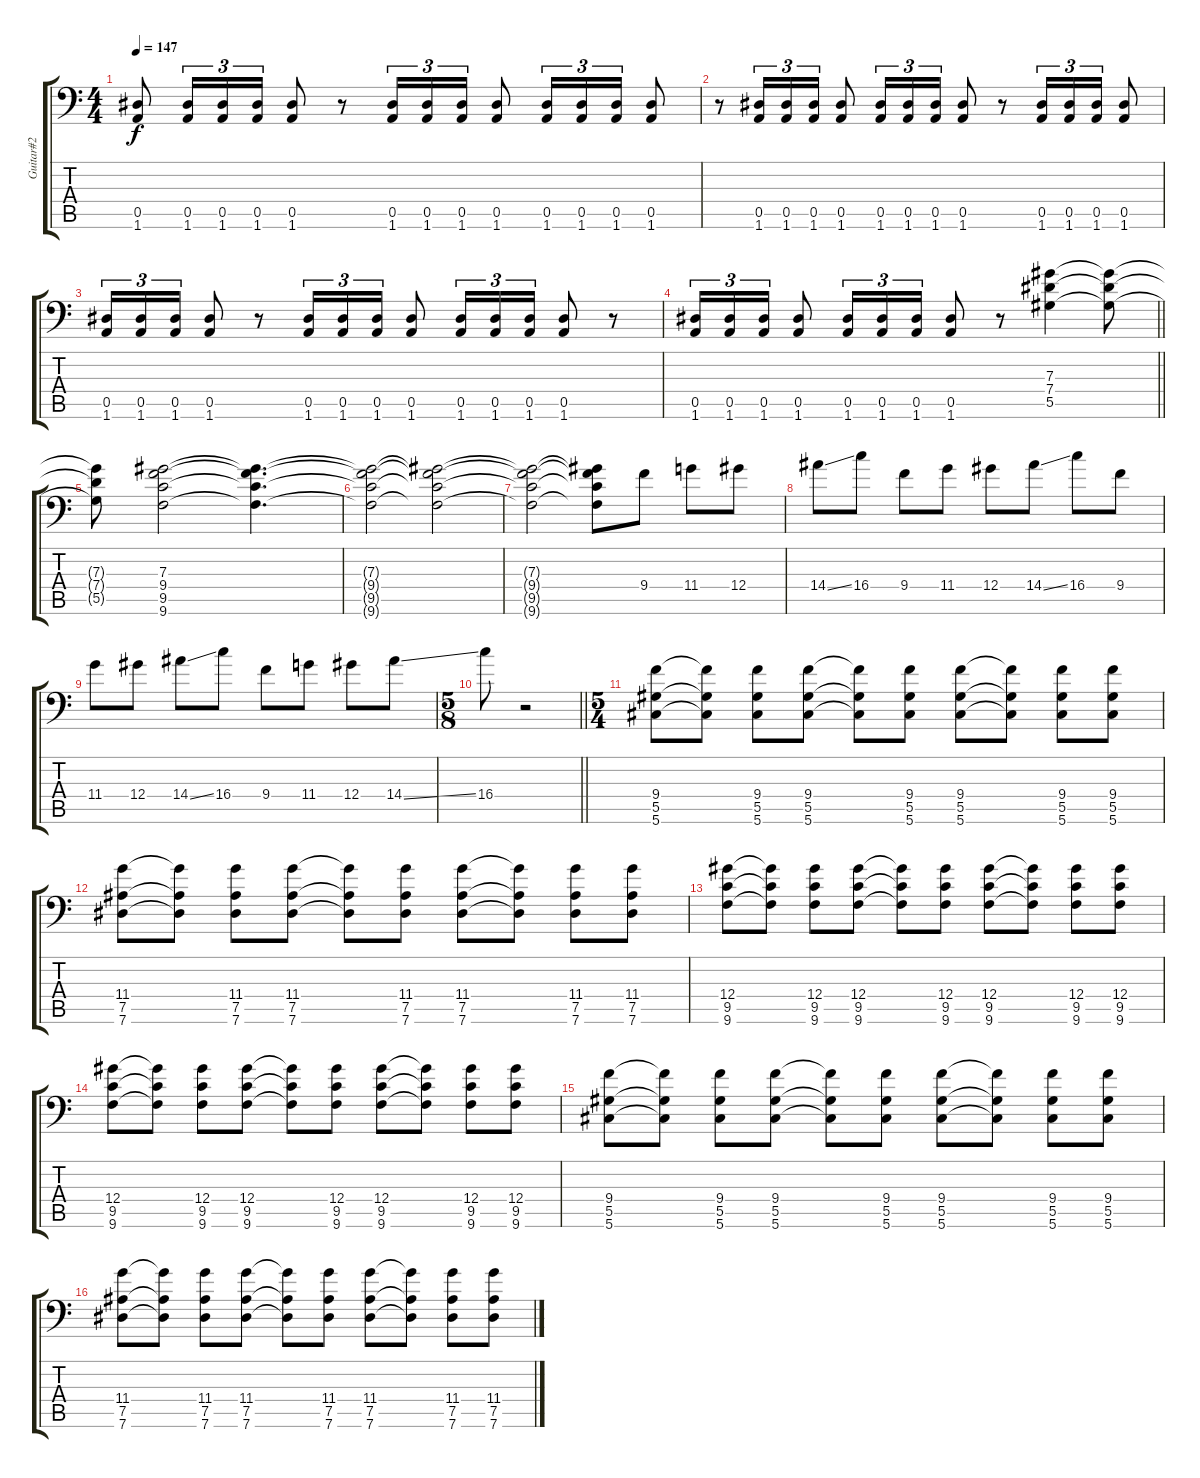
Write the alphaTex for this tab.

\track ("Guitar#2" "Guitar#2") {instrument distortionguitar}
\staff {score tabs}
\tuning (Bb3 F3 Db3 Ab2 Eb2 Ab1) {hide}
\ts (4 4)
\tempo 147
\clef f4
\ks c
(0.5 1.6).8{dy f} (0.5 1.6).16{tu (3 2)} (0.5 1.6).16{tu (3 2)} (0.5 1.6).16{tu (3 2)} (0.5 1.6).8 r.8 (0.5 1.6).16{tu (3 2)} (0.5 1.6).16{tu (3 2)} (0.5 1.6).16{tu (3 2)} (0.5 1.6).8 (0.5 1.6).16{tu (3 2)} (0.5 1.6).16{tu (3 2)} (0.5 1.6).16{tu (3 2)} (0.5 1.6).8 |
r.8 (0.5 1.6).16{tu (3 2)} (0.5 1.6).16{tu (3 2)} (0.5 1.6).16{tu (3 2)} (0.5 1.6).8 (0.5 1.6).16{tu (3 2)} (0.5 1.6).16{tu (3 2)} (0.5 1.6).16{tu (3 2)} (0.5 1.6).8 r.8 (0.5 1.6).16{tu (3 2)} (0.5 1.6).16{tu (3 2)} (0.5 1.6).16{tu (3 2)} (0.5 1.6).8 |
(0.5 1.6).16{tu (3 2)} (0.5 1.6).16{tu (3 2)} (0.5 1.6).16{tu (3 2)} (0.5 1.6).8 r.8 (0.5 1.6).16{tu (3 2)} (0.5 1.6).16{tu (3 2)} (0.5 1.6).16{tu (3 2)} (0.5 1.6).8 (0.5 1.6).16{tu (3 2)} (0.5 1.6).16{tu (3 2)} (0.5 1.6).16{tu (3 2)} (0.5 1.6).8 r.8 |
\barLineRight lightlight
(0.5 1.6).16{tu (3 2)} (0.5 1.6).16{tu (3 2)} (0.5 1.6).16{tu (3 2)} (0.5 1.6).8 (0.5 1.6).16{tu (3 2)} (0.5 1.6).16{tu (3 2)} (0.5 1.6).16{tu (3 2)} (0.5 1.6).8 r.8 (7.3 7.4 5.5).4 (7.3{t} 7.4{t} 5.5{t}).8 |
\section ("" "")
(7.3{t} 7.4{t} 5.5{t}).8 (7.3 9.4 9.5 9.6).2 (7.3{t} 9.4{t} 9.5{t} 9.6{t}).4{d} |
(7.3{t} 9.4{t} 9.5{t} 9.6{t}).2 (7.3{t} 9.4{t} 9.5{t} 9.6{t}).2 |
(7.3{t} 9.4{t} 9.5{t} 9.6{t}).2 (7.3{t} 9.4{t} 9.5{t} 9.6{t}).8 9.4.8 11.4.8 12.4.8 |
14.4{ss}.8 16.4.8 9.4.8 11.4.8 12.4.8 14.4{ss}.8 16.4.8 9.4.8 |
11.4.8 12.4.8 14.4{ss}.8 16.4.8 9.4.8 11.4.8 12.4.8 14.4{ss}.8 |
\ts (5 8)
\barLineRight lightlight
16.4.8 r.2 |
\ts (5 4)
\section ("" "")
(9.4 5.5 5.6).8 (9.4{t} 5.5{t} 5.6{t}).8 (9.4 5.5 5.6).8 (9.4 5.5 5.6).8 (9.4{t} 5.5{t} 5.6{t}).8 (9.4 5.5 5.6).8 (9.4 5.5 5.6).8 (9.4{t} 5.5{t} 5.6{t}).8 (9.4 5.5 5.6).8 (9.4 5.5 5.6).8 |
(11.4 7.5 7.6).8 (11.4{t} 7.5{t} 7.6{t}).8 (11.4 7.5 7.6).8 (11.4 7.5 7.6).8 (11.4{t} 7.5{t} 7.6{t}).8 (11.4 7.5 7.6).8 (11.4 7.5 7.6).8 (11.4{t} 7.5{t} 7.6{t}).8 (11.4 7.5 7.6).8 (11.4 7.5 7.6).8 |
(12.4 9.5 9.6).8 (12.4{t} 9.5{t} 9.6{t}).8 (12.4 9.5 9.6).8 (12.4 9.5 9.6).8 (12.4{t} 9.5{t} 9.6{t}).8 (12.4 9.5 9.6).8 (12.4 9.5 9.6).8 (12.4{t} 9.5{t} 9.6{t}).8 (12.4 9.5 9.6).8 (12.4 9.5 9.6).8 |
(12.4 9.5 9.6).8 (12.4{t} 9.5{t} 9.6{t}).8 (12.4 9.5 9.6).8 (12.4 9.5 9.6).8 (12.4{t} 9.5{t} 9.6{t}).8 (12.4 9.5 9.6).8 (12.4 9.5 9.6).8 (12.4{t} 9.5{t} 9.6{t}).8 (12.4 9.5 9.6).8 (12.4 9.5 9.6).8 |
(9.4 5.5 5.6).8 (9.4{t} 5.5{t} 5.6{t}).8 (9.4 5.5 5.6).8 (9.4 5.5 5.6).8 (9.4{t} 5.5{t} 5.6{t}).8 (9.4 5.5 5.6).8 (9.4 5.5 5.6).8 (9.4{t} 5.5{t} 5.6{t}).8 (9.4 5.5 5.6).8 (9.4 5.5 5.6).8 |
(11.4 7.5 7.6).8 (11.4{t} 7.5{t} 7.6{t}).8 (11.4 7.5 7.6).8 (11.4 7.5 7.6).8 (11.4{t} 7.5{t} 7.6{t}).8 (11.4 7.5 7.6).8 (11.4 7.5 7.6).8 (11.4{t} 7.5{t} 7.6{t}).8 (11.4 7.5 7.6).8 (11.4 7.5 7.6).8
